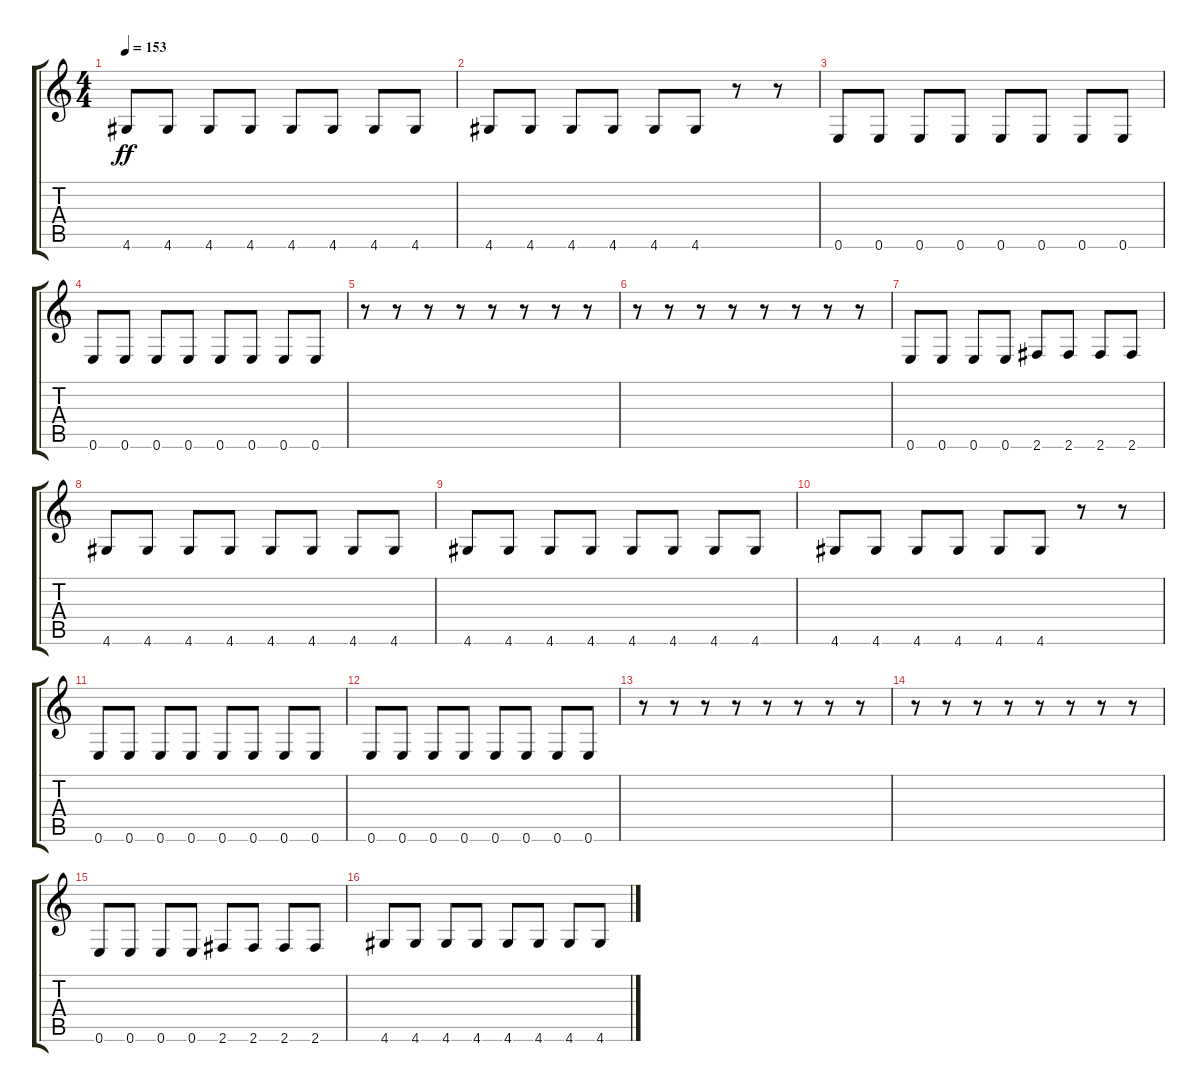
\track "" {instrument electricbassfinger}
\staff {score tabs}
\tuning (E4 B3 G3 D3 A2 E2) {hide}
\ts (4 4)
\tempo 153
\clef g2
\ks c
4.6.8{dy ff} 4.6.8 4.6.8 4.6.8 4.6.8 4.6.8 4.6.8 4.6.8 |
4.6.8 4.6.8 4.6.8 4.6.8 4.6.8 4.6.8 r.8 r.8 |
0.6.8 0.6.8 0.6.8 0.6.8 0.6.8 0.6.8 0.6.8 0.6.8 |
0.6.8 0.6.8 0.6.8 0.6.8 0.6.8 0.6.8 0.6.8 0.6.8 |
r.8 r.8 r.8 r.8 r.8 r.8 r.8 r.8 |
r.8 r.8 r.8 r.8 r.8 r.8 r.8 r.8 |
0.6.8 0.6.8 0.6.8 0.6.8 2.6.8 2.6.8 2.6.8 2.6.8 |
4.6.8 4.6.8 4.6.8 4.6.8 4.6.8 4.6.8 4.6.8 4.6.8 |
4.6.8 4.6.8 4.6.8 4.6.8 4.6.8 4.6.8 4.6.8 4.6.8 |
4.6.8 4.6.8 4.6.8 4.6.8 4.6.8 4.6.8 r.8 r.8 |
0.6.8 0.6.8 0.6.8 0.6.8 0.6.8 0.6.8 0.6.8 0.6.8 |
0.6.8 0.6.8 0.6.8 0.6.8 0.6.8 0.6.8 0.6.8 0.6.8 |
r.8 r.8 r.8 r.8 r.8 r.8 r.8 r.8 |
r.8 r.8 r.8 r.8 r.8 r.8 r.8 r.8 |
0.6.8 0.6.8 0.6.8 0.6.8 2.6.8 2.6.8 2.6.8 2.6.8 |
4.6.8 4.6.8 4.6.8 4.6.8 4.6.8 4.6.8 4.6.8 4.6.8
